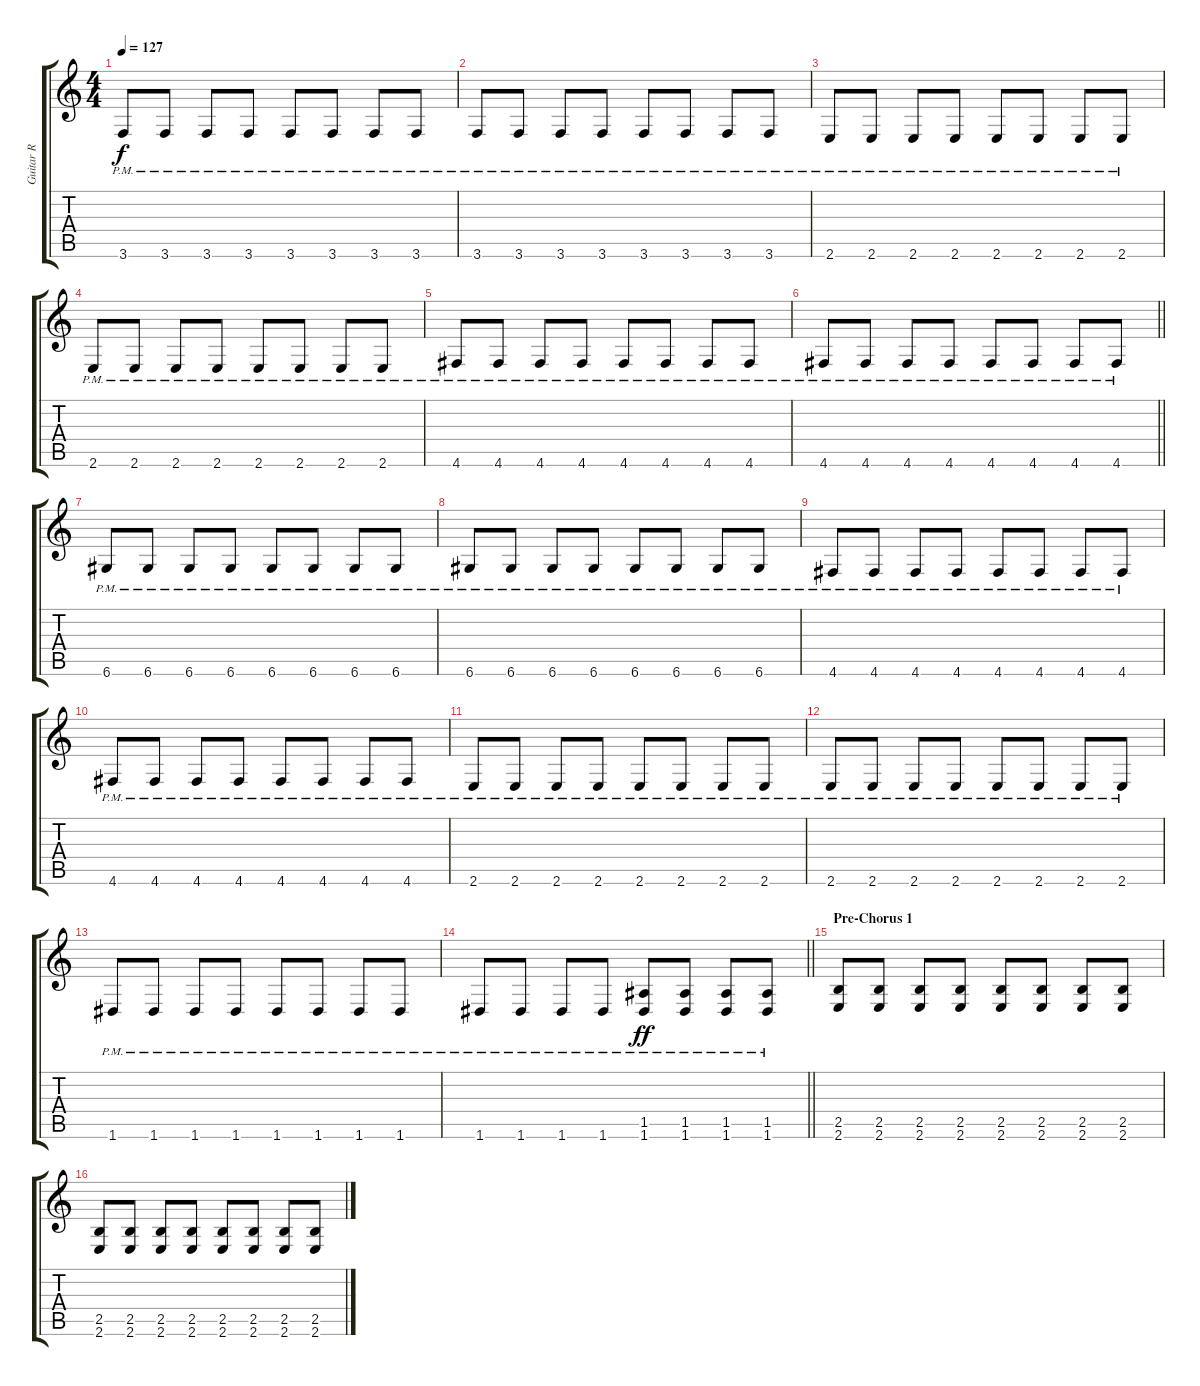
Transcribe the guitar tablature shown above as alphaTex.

\track ("Guitar R" "Guitar R") {instrument overdrivenguitar}
\staff {score tabs}
\tuning (E4 B3 G3 D3 A2 D2) {hide}
\ts (4 4)
\tempo 127
\clef g2
\ks c
3.6{pm}.8{dy f} 3.6{pm}.8 3.6{pm}.8 3.6{pm}.8 3.6{pm}.8 3.6{pm}.8 3.6{pm}.8 3.6{pm}.8 |
3.6{pm}.8 3.6{pm}.8 3.6{pm}.8 3.6{pm}.8 3.6{pm}.8 3.6{pm}.8 3.6{pm}.8 3.6{pm}.8 |
2.6{pm}.8 2.6{pm}.8 2.6{pm}.8 2.6{pm}.8 2.6{pm}.8 2.6{pm}.8 2.6{pm}.8 2.6{pm}.8 |
2.6{pm}.8 2.6{pm}.8 2.6{pm}.8 2.6{pm}.8 2.6{pm}.8 2.6{pm}.8 2.6{pm}.8 2.6{pm}.8 |
4.6{pm}.8 4.6{pm}.8 4.6{pm}.8 4.6{pm}.8 4.6{pm}.8 4.6{pm}.8 4.6{pm}.8 4.6{pm}.8 |
\barLineRight lightlight
4.6{pm}.8 4.6{pm}.8 4.6{pm}.8 4.6{pm}.8 4.6{pm}.8 4.6{pm}.8 4.6{pm}.8 4.6{pm}.8 |
6.6{pm}.8 6.6{pm}.8 6.6{pm}.8 6.6{pm}.8 6.6{pm}.8 6.6{pm}.8 6.6{pm}.8 6.6{pm}.8 |
6.6{pm}.8 6.6{pm}.8 6.6{pm}.8 6.6{pm}.8 6.6{pm}.8 6.6{pm}.8 6.6{pm}.8 6.6{pm}.8 |
4.6{pm}.8 4.6{pm}.8 4.6{pm}.8 4.6{pm}.8 4.6{pm}.8 4.6{pm}.8 4.6{pm}.8 4.6{pm}.8 |
4.6{pm}.8 4.6{pm}.8 4.6{pm}.8 4.6{pm}.8 4.6{pm}.8 4.6{pm}.8 4.6{pm}.8 4.6{pm}.8 |
2.6{pm}.8 2.6{pm}.8 2.6{pm}.8 2.6{pm}.8 2.6{pm}.8 2.6{pm}.8 2.6{pm}.8 2.6{pm}.8 |
2.6{pm}.8 2.6{pm}.8 2.6{pm}.8 2.6{pm}.8 2.6{pm}.8 2.6{pm}.8 2.6{pm}.8 2.6{pm}.8 |
1.6{pm}.8 1.6{pm}.8 1.6{pm}.8 1.6{pm}.8 1.6{pm}.8 1.6{pm}.8 1.6{pm}.8 1.6{pm}.8 |
\barLineRight lightlight
1.6{pm}.8 1.6{pm}.8 1.6{pm}.8 1.6{pm}.8 (1.5{pm} 1.6{pm}).8{dy ff} (1.5{pm} 1.6{pm}).8 (1.5{pm} 1.6{pm}).8 (1.5{pm} 1.6{pm}).8 |
\section ("" "Pre-Chorus 1")
(2.5 2.6).8 (2.5 2.6).8 (2.5 2.6).8 (2.5 2.6).8 (2.5 2.6).8 (2.5 2.6).8 (2.5 2.6).8 (2.5 2.6).8 |
(2.5 2.6).8 (2.5 2.6).8 (2.5 2.6).8 (2.5 2.6).8 (2.5 2.6).8 (2.5 2.6).8 (2.5 2.6).8 (2.5 2.6).8
